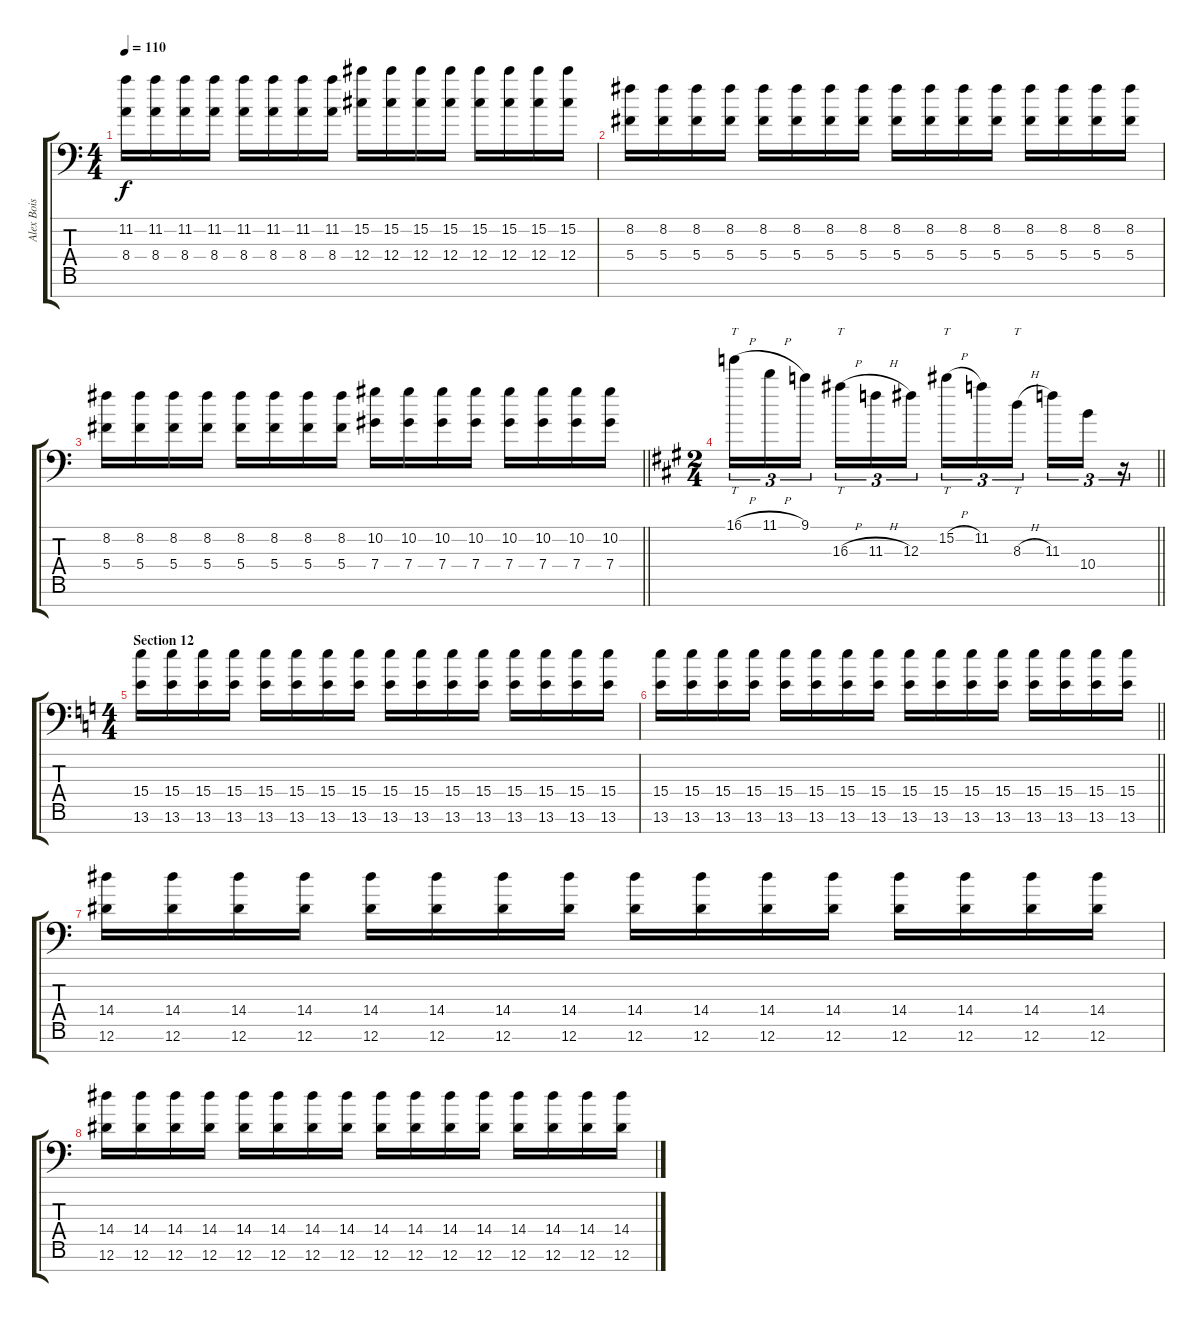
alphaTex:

\track ("Alex Bois" "Alex Bois") {instrument distortionguitar}
\staff {score tabs}
\tuning (Eb4 Bb3 Gb3 Db3 Ab2 Eb2 Ab1) {hide}
\ts (4 4)
\tempo 110
\clef f4
\ks c
(11.2 8.4).16{dy f} (11.2 8.4).16 (11.2 8.4).16 (11.2 8.4).16 (11.2 8.4).16 (11.2 8.4).16 (11.2 8.4).16 (11.2 8.4).16 (15.2 12.4).16 (15.2 12.4).16 (15.2 12.4).16 (15.2 12.4).16 (15.2 12.4).16 (15.2 12.4).16 (15.2 12.4).16 (15.2 12.4).16 |
(8.2 5.4).16 (8.2 5.4).16 (8.2 5.4).16 (8.2 5.4).16 (8.2 5.4).16 (8.2 5.4).16 (8.2 5.4).16 (8.2 5.4).16 (8.2 5.4).16 (8.2 5.4).16 (8.2 5.4).16 (8.2 5.4).16 (8.2 5.4).16 (8.2 5.4).16 (8.2 5.4).16 (8.2 5.4).16 |
\barLineRight lightlight
(8.2 5.4).16 (8.2 5.4).16 (8.2 5.4).16 (8.2 5.4).16 (8.2 5.4).16 (8.2 5.4).16 (8.2 5.4).16 (8.2 5.4).16 (10.2 7.4).16 (10.2 7.4).16 (10.2 7.4).16 (10.2 7.4).16 (10.2 7.4).16 (10.2 7.4).16 (10.2 7.4).16 (10.2 7.4).16 |
\ts (2 4)
\barLineRight lightlight
\ks f#minor
16.1{h}.16{tt tu (3 2)} 11.1{h}.16{tu (3 2)} 9.1.16{tu (3 2) beam splitsecondary} 16.3{h}.16{tt tu (3 2)} 11.3{h}.16{tu (3 2)} 12.3.16{tu (3 2)} 15.2{h}.16{tt tu (3 2)} 11.2.16{tu (3 2)} 8.3{h}.16{tt tu (3 2) beam splitsecondary} 11.3.16{tu (3 2)} 10.4.16{tu (3 2)} r.16{tu (3 2)} |
\ts (4 4)
\section ("" "Section 12")
\ks c
(15.4 13.6).16 (15.4 13.6).16 (15.4 13.6).16 (15.4 13.6).16 (15.4 13.6).16 (15.4 13.6).16 (15.4 13.6).16 (15.4 13.6).16 (15.4 13.6).16 (15.4 13.6).16 (15.4 13.6).16 (15.4 13.6).16 (15.4 13.6).16 (15.4 13.6).16 (15.4 13.6).16 (15.4 13.6).16 |
\barLineRight lightlight
(15.4 13.6).16 (15.4 13.6).16 (15.4 13.6).16 (15.4 13.6).16 (15.4 13.6).16 (15.4 13.6).16 (15.4 13.6).16 (15.4 13.6).16 (15.4 13.6).16 (15.4 13.6).16 (15.4 13.6).16 (15.4 13.6).16 (15.4 13.6).16 (15.4 13.6).16 (15.4 13.6).16 (15.4 13.6).16 |
(14.4 12.6).16 (14.4 12.6).16 (14.4 12.6).16 (14.4 12.6).16 (14.4 12.6).16 (14.4 12.6).16 (14.4 12.6).16 (14.4 12.6).16 (14.4 12.6).16 (14.4 12.6).16 (14.4 12.6).16 (14.4 12.6).16 (14.4 12.6).16 (14.4 12.6).16 (14.4 12.6).16 (14.4 12.6).16 |
(14.4 12.6).16 (14.4 12.6).16 (14.4 12.6).16 (14.4 12.6).16 (14.4 12.6).16 (14.4 12.6).16 (14.4 12.6).16 (14.4 12.6).16 (14.4 12.6).16 (14.4 12.6).16 (14.4 12.6).16 (14.4 12.6).16 (14.4 12.6).16 (14.4 12.6).16 (14.4 12.6).16 (14.4 12.6).16
